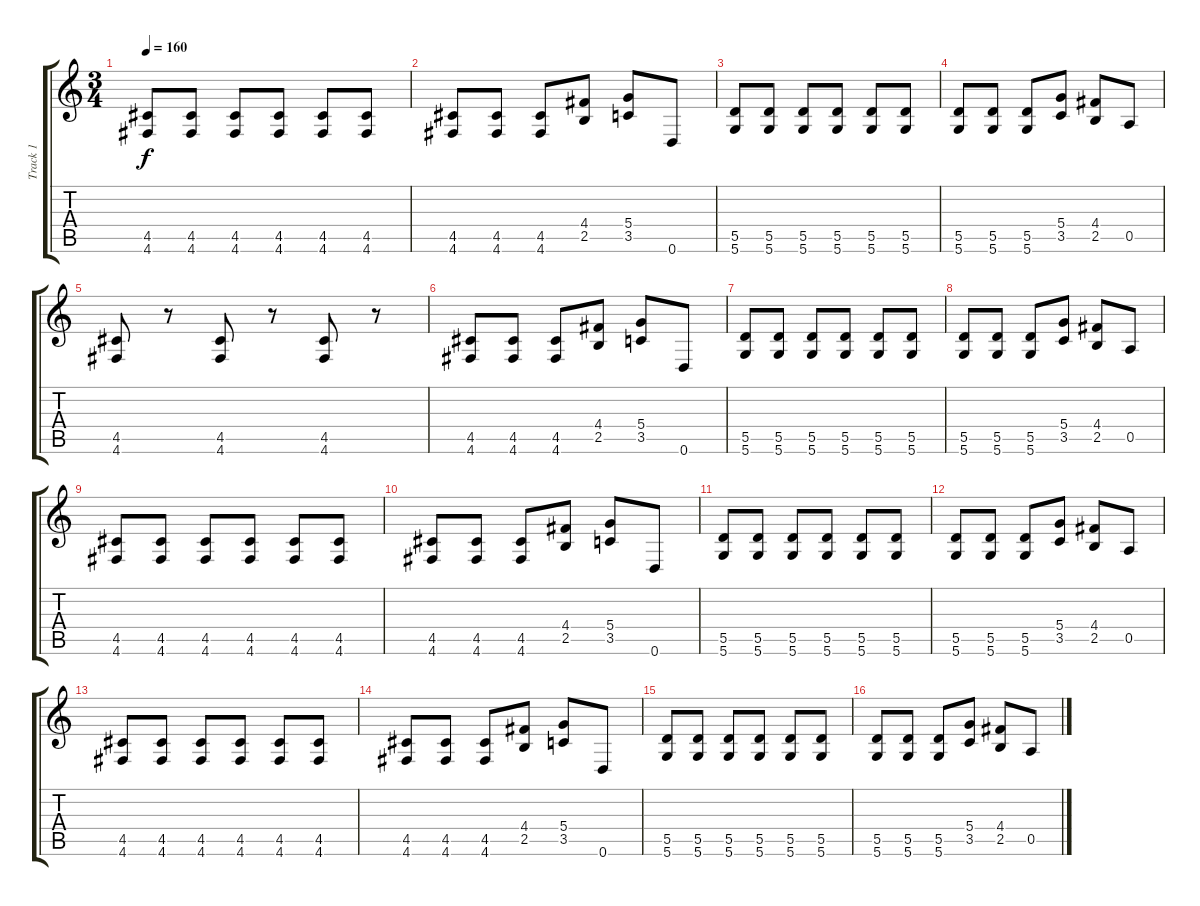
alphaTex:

\track ("Track 1" "Track 1") {instrument distortionguitar}
\staff {score tabs}
\tuning (E4 B3 G3 D3 A2 D2) {hide}
\ts (3 4)
\tempo 160
\clef g2
\ks c
(4.5 4.6).8{dy f} (4.5 4.6).8 (4.5 4.6).8 (4.5 4.6).8 (4.5 4.6).8 (4.5 4.6).8 |
(4.5 4.6).8 (4.5 4.6).8 (4.5 4.6).8 (4.4 2.5).8 (5.4 3.5).8 0.6.8 |
(5.5 5.6).8 (5.5 5.6).8 (5.5 5.6).8 (5.5 5.6).8 (5.5 5.6).8 (5.5 5.6).8 |
(5.5 5.6).8 (5.5 5.6).8 (5.5 5.6).8 (5.4 3.5).8 (4.4 2.5).8 0.5.8 |
(4.5 4.6).8{volume 13 balance 8} r.8 (4.5 4.6).8 r.8 (4.5 4.6).8 r.8 |
(4.5 4.6).8 (4.5 4.6).8 (4.5 4.6).8 (4.4 2.5).8 (5.4 3.5).8 0.6.8 |
(5.5 5.6).8 (5.5 5.6).8 (5.5 5.6).8 (5.5 5.6).8 (5.5 5.6).8 (5.5 5.6).8 |
(5.5 5.6).8 (5.5 5.6).8 (5.5 5.6).8 (5.4 3.5).8 (4.4 2.5).8 0.5.8 |
(4.5 4.6).8 (4.5 4.6).8 (4.5 4.6).8 (4.5 4.6).8 (4.5 4.6).8 (4.5 4.6).8 |
(4.5 4.6).8 (4.5 4.6).8 (4.5 4.6).8 (4.4 2.5).8 (5.4 3.5).8 0.6.8 |
(5.5 5.6).8 (5.5 5.6).8 (5.5 5.6).8 (5.5 5.6).8 (5.5 5.6).8 (5.5 5.6).8 |
(5.5 5.6).8 (5.5 5.6).8 (5.5 5.6).8 (5.4 3.5).8 (4.4 2.5).8 0.5.8 |
(4.5 4.6).8 (4.5 4.6).8 (4.5 4.6).8 (4.5 4.6).8 (4.5 4.6).8 (4.5 4.6).8 |
(4.5 4.6).8 (4.5 4.6).8 (4.5 4.6).8 (4.4 2.5).8 (5.4 3.5).8 0.6.8 |
(5.5 5.6).8 (5.5 5.6).8 (5.5 5.6).8 (5.5 5.6).8 (5.5 5.6).8 (5.5 5.6).8 |
(5.5 5.6).8 (5.5 5.6).8 (5.5 5.6).8 (5.4 3.5).8 (4.4 2.5).8 0.5.8
